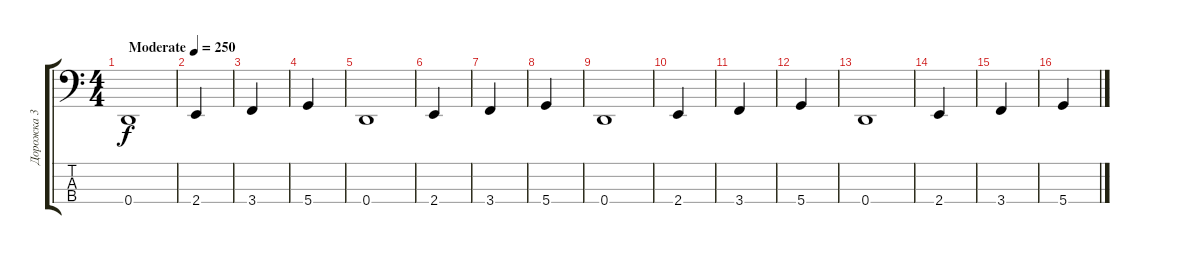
\track ("Дорожка 3" "Дорожка 3") {instrument electricbassfinger}
\staff {score tabs}
\tuning (F2 C2 G1 D1) {hide}
\ts (4 4)
\tempo (250 "Moderate")
\clef f4
\ks c
0.4.1{dy f instrument electricbassfinger} |
2.4.4 |
3.4.4 |
5.4.4 |
0.4.1 |
2.4.4 |
3.4.4 |
5.4.4 |
0.4.1 |
2.4.4 |
3.4.4 |
5.4.4 |
0.4.1 |
2.4.4 |
3.4.4 |
5.4.4
